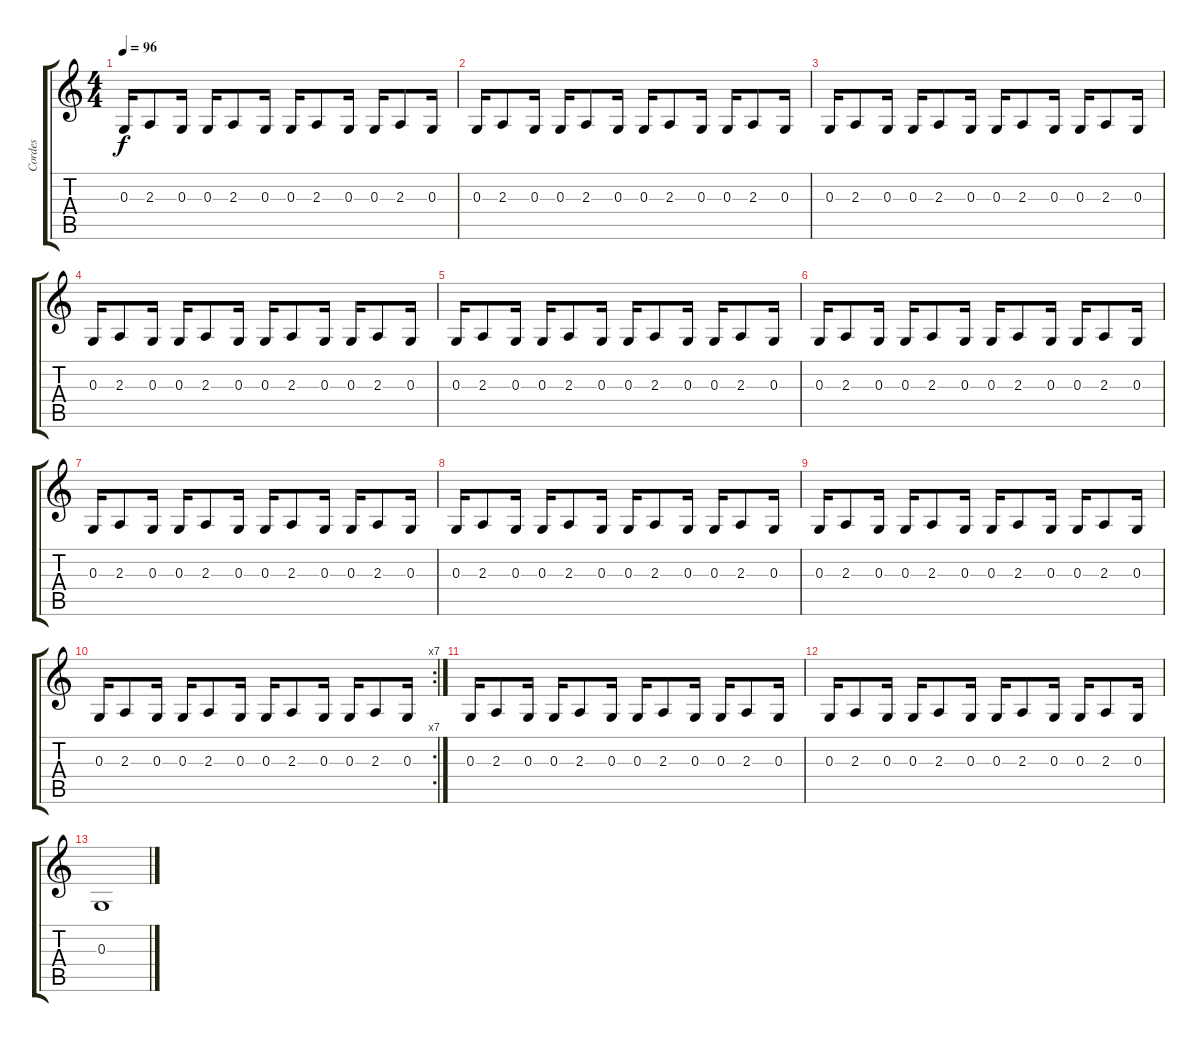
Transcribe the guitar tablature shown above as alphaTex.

\track ("Cordes" "Cordes") {instrument stringensemble1}
\staff {score tabs}
\tuning (E4 B3 G3 D3 A2 E2) {hide}
\ts (4 4)
\tempo 96
\clef g2
\ks c
0.3.16{dy f} 2.3.8 0.3.16 0.3.16 2.3.8 0.3.16 0.3.16 2.3.8 0.3.16 0.3.16 2.3.8 0.3.16 |
0.3.16 2.3.8 0.3.16 0.3.16 2.3.8 0.3.16 0.3.16 2.3.8 0.3.16 0.3.16 2.3.8 0.3.16 |
0.3.16 2.3.8 0.3.16 0.3.16 2.3.8 0.3.16 0.3.16 2.3.8 0.3.16 0.3.16 2.3.8 0.3.16 |
0.3.16 2.3.8 0.3.16 0.3.16 2.3.8 0.3.16 0.3.16 2.3.8 0.3.16 0.3.16 2.3.8 0.3.16 |
0.3.16 2.3.8 0.3.16 0.3.16 2.3.8 0.3.16 0.3.16 2.3.8 0.3.16 0.3.16 2.3.8 0.3.16 |
0.3.16 2.3.8 0.3.16 0.3.16 2.3.8 0.3.16 0.3.16 2.3.8 0.3.16 0.3.16 2.3.8 0.3.16 |
0.3.16 2.3.8 0.3.16 0.3.16 2.3.8 0.3.16 0.3.16 2.3.8 0.3.16 0.3.16 2.3.8 0.3.16 |
0.3.16 2.3.8 0.3.16 0.3.16 2.3.8 0.3.16 0.3.16 2.3.8 0.3.16 0.3.16 2.3.8 0.3.16 |
0.3.16 2.3.8 0.3.16 0.3.16 2.3.8 0.3.16 0.3.16 2.3.8 0.3.16 0.3.16 2.3.8 0.3.16 |
\rc 7
0.3.16 2.3.8 0.3.16 0.3.16 2.3.8 0.3.16 0.3.16 2.3.8 0.3.16 0.3.16 2.3.8 0.3.16 |
0.3.16 2.3.8 0.3.16 0.3.16 2.3.8 0.3.16 0.3.16 2.3.8 0.3.16 0.3.16 2.3.8 0.3.16 |
0.3.16 2.3.8 0.3.16 0.3.16 2.3.8 0.3.16 0.3.16 2.3.8 0.3.16 0.3.16 2.3.8 0.3.16 |
0.3.1
